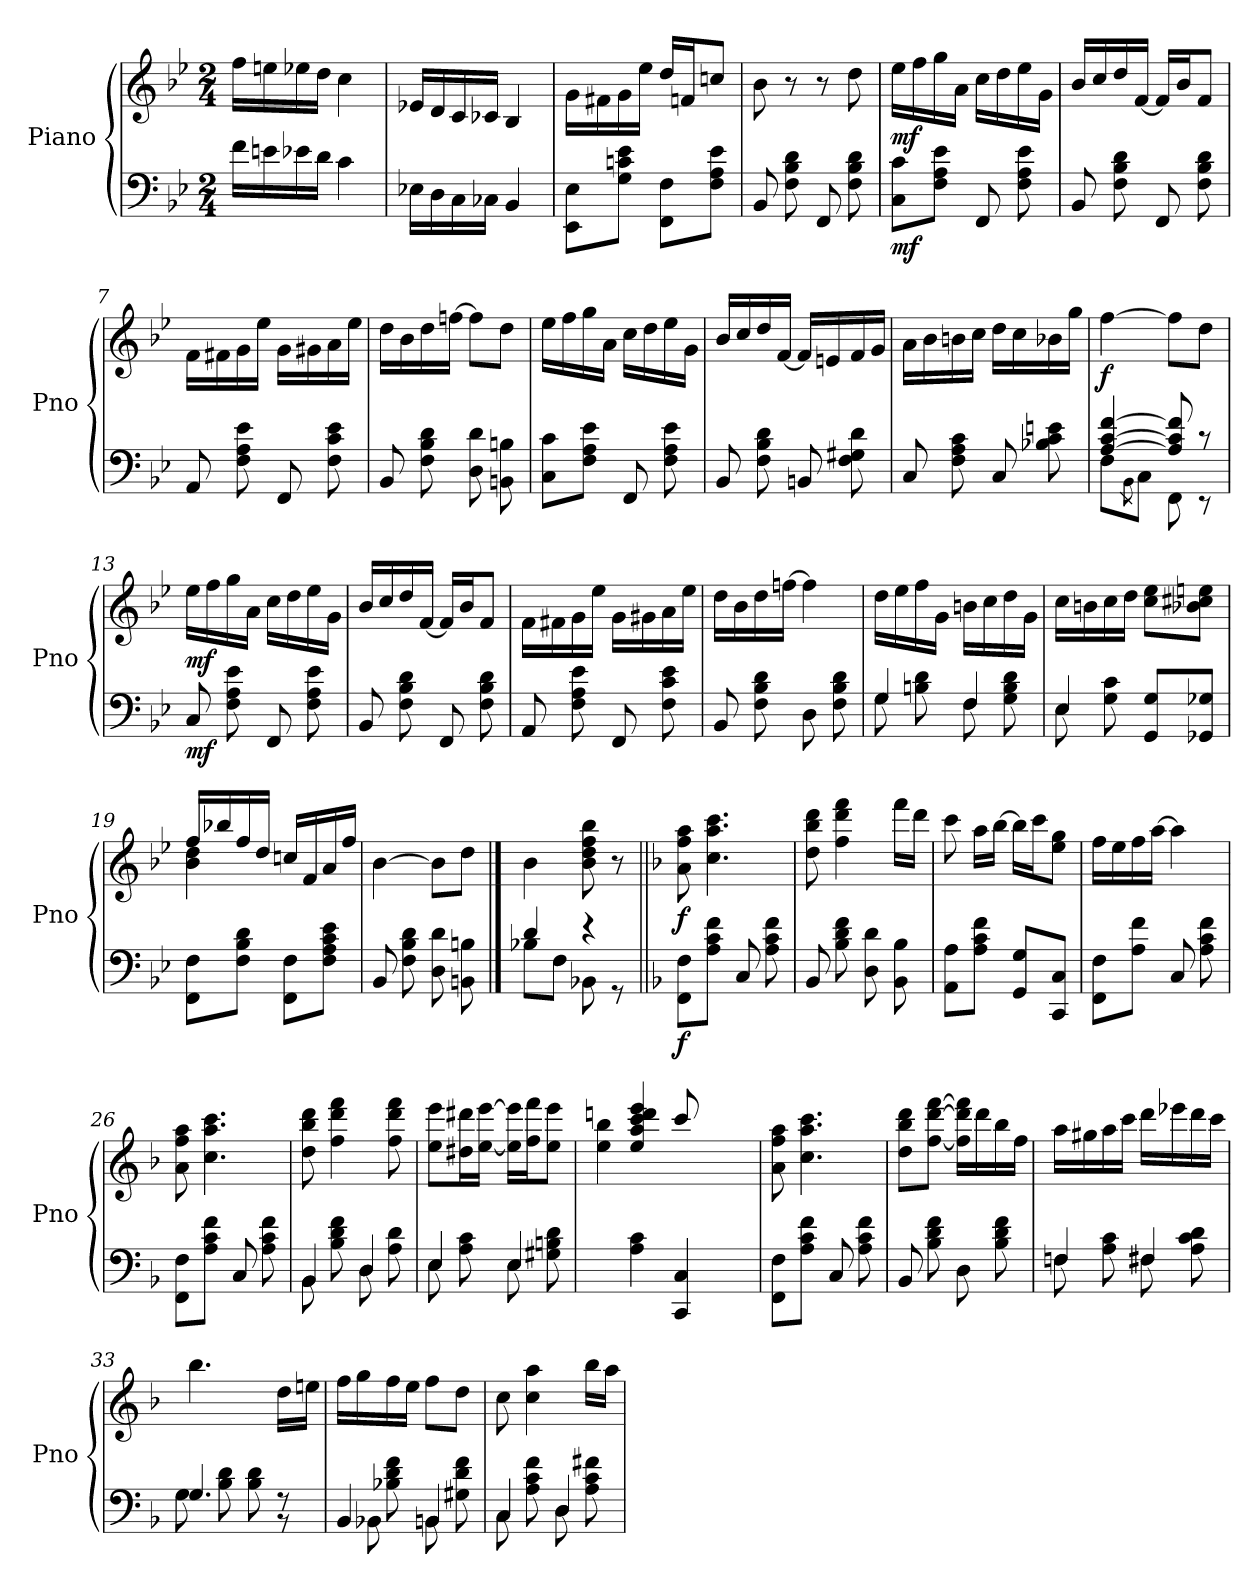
**kern	**dynam	**kern	**dynam
*part2	*part2	*part1	*part1
*staff2	*staff2	*staff1	*staff1
*I"Piano	*	*I"Piano	*
*I'Pno	*	*I'Pno	*
*clefF4	*	*clefG2	*
*k[b-e-]	*	*k[b-e-]	*
*M2/4	*	*M2/4	*
*MM90	*	*MM90	*
=1	=1	=1	=1
16f\LL	.	16ff\LL	.
16en\	.	16een\	.
16e-X\	.	16ee-X\	.
16d\JJ	.	16dd\JJ	.
4c\	.	4cc\	.
=2	=2	=2	=2
16E-X\LL	.	16e-X/LL	.
16D\	.	16d/	.
16C\	.	16c/	.
16C-X\JJ	.	16c-X/JJ	.
4BB-/	.	4B-/	.
=3	=3	=3	=3
8EE-\ 8E-\L	.	16g\LL	.
.	.	16f#X\	.
8G\ 8cn\ 8e-\J	.	16g\	.
.	.	16ee-\JJ	.
8FF\ 8F\L	.	16dd/LL	.
.	.	16fn/J	.
8F\ 8A\ 8e-\J	.	8ccn/J	.
=4	=4	=4	=4
8BB-/	.	8b-\	.
8F\ 8B-\ 8d\	.	8r	.
8FF/	.	8r	.
8F\ 8B-\ 8d\	.	8dd\	.
=5	=5	=5	=5
!	!LO:DY:b	!	!LO:DY:b
8C\ 8c\L	mf	16ee-\LL	mf
.	.	16ff\	.
8F\ 8A\ 8e-\J	.	16gg\	.
.	.	16a\JJ	.
8FF/	.	16cc\LL	.
.	.	16dd\	.
8F\ 8A\ 8e-\	.	16ee-\	.
.	.	16g\JJ	.
=6	=6	=6	=6
8BB-/	.	16b-/LL	.
.	.	16cc/	.
8F\ 8B-\ 8d\	.	16dd/	.
.	.	[16f/JJ	.
8FF/	.	16f/LL]	.
.	.	16b-/J	.
8F\ 8B-\ 8d\	.	8f/J	.
!!LO:LB:g=z
=7	=7	=7	=7
8AA/	.	16f\LL	.
.	.	16f#X\	.
8F\ 8A\ 8e-\	.	16g\	.
.	.	16ee-\JJ	.
8FF/	.	16g\LL	.
.	.	16g#X\	.
8F\ 8c\ 8e-\	.	16a\	.
.	.	16ee-\JJ	.
=8	=8	=8	=8
8BB-/	.	16dd\LL	.
.	.	16b-\	.
8F\ 8B-\ 8d\	.	16dd\	.
.	.	[16ffn\JJ	.
8D\ 8d\	.	8ff\L]	.
8BBn\ 8Bn\	.	8dd\J	.
=9	=9	=9	=9
8C\ 8c\L	.	16ee-\LL	.
.	.	16ff\	.
8F\ 8A\ 8e-\J	.	16gg\	.
.	.	16a\JJ	.
8FF/	.	16cc\LL	.
.	.	16dd\	.
8F\ 8A\ 8e-\	.	16ee-\	.
.	.	16g\JJ	.
=10	=10	=10	=10
8BB-/	.	16b-/LL	.
.	.	16cc/	.
8F\ 8B-\ 8d\	.	16dd/	.
.	.	[16f/JJ	.
8BBn/	.	16f/LL]	.
.	.	16en/	.
8F\ 8G#X\ 8d\	.	16f/	.
!	!	!	!LO:DY:b
.	.	16g/JJ	other-dynamics
=11	=11	=11	=11
8C/	.	16a\LL	.
.	.	16b-\	.
8F\ 8A\ 8c\	.	16bn\	.
.	.	16cc\JJ	.
!	!LO:DY:b	!	!LO:DY:b
8C/	other-dynamics	16dd\LL	other-dynamics
.	.	16cc\	.
8B-X\ 8c\ 8en\	.	16b-X\	.
.	.	16gg\JJ	.
!!LO:LB:g=z
=12	=12	=12	=12
*^	*	*	*
!	!	!LO:DY:b	!	!
!	!	!LO:DY:n=1:b	!	!LO:DY:b
[4A/ [4c/ [4f/	8F\L	f other-dynamics	[4ff\	f
.	8qBB-\	.	.	.
.	8C\J	.	.	.
8A/] 8c/] 8f/]	8FF\	.	8ff\L]	.
!	!	!	!	!LO:DY:b
8r	8r	.	8dd\J	other-dynamics
=13	=13	=13	=13	=13
!	!	!LO:DY:b	!	!LO:DY:b
*v	*v	*	*	*
8C/	mf	16ee-\LL	mf
.	.	16ff\	.
8F\ 8A\ 8e-\	.	16gg\	.
.	.	16a\JJ	.
8FF/	.	16cc\LL	.
.	.	16dd\	.
8F\ 8A\ 8e-\	.	16ee-\	.
.	.	16g\JJ	.
=14	=14	=14	=14
8BB-/	.	16b-/LL	.
.	.	16cc/	.
8F\ 8B-\ 8d\	.	16dd/	.
.	.	[16f/JJ	.
8FF/	.	16f/LL]	.
.	.	16b-/J	.
8F\ 8B-\ 8d\	.	8f/J	.
=15	=15	=15	=15
8AA/	.	16f\LL	.
.	.	16f#X\	.
8F\ 8A\ 8e-\	.	16g\	.
.	.	16ee-\JJ	.
8FF/	.	16g\LL	.
.	.	16g#X\	.
8F\ 8c\ 8e-\	.	16a\	.
.	.	16ee-\JJ	.
=16	=16	=16	=16
8BB-/	.	16dd\LL	.
.	.	16b-\	.
8F\ 8B-\ 8d\	.	16dd\	.
.	.	[16ffn\JJ	.
8D\	.	4ff\]	.
8F\ 8B-\ 8d\	.	.	.
=17	=17	=17	=17
*^	*	*	*
4G/	8G\	.	16dd\LL	.
.	.	.	16ee-\	.
.	8Bn\ 8d\	.	16ff\	.
.	.	.	16g\JJ	.
4F/	8F\	.	16bn\LL	.
.	.	.	16cc\	.
.	8G\ 8B\ 8d\	.	16dd\	.
.	.	.	16g\JJ	.
!!LO:LB:g=z
=18	=18	=18	=18	=18
4E-/	8E-\	.	16cc\LL	.
.	.	.	16bn\	.
.	8G\ 8c\	.	16cc\	.
.	.	.	16dd\JJ	.
8GG/ 8G/L	4ryy	.	8cc\ 8ee-\L	.
8GG-X/ 8G-X/J	.	.	8b-X\ 8cc#X\ 8een\J	.
*v	*v	*	*	*
=19	=19	=19	=19
*	*	*^	*
8FF\ 8F\L	.	16ff/LL	4b-\ 4dd\	.
.	.	16bb-X/	.	.
8F\ 8B-\ 8d\J	.	16ff/	.	.
.	.	16dd/JJ	.	.
8FF\ 8F\L	.	16ccn/LL	4ryy	.
.	.	16f/	.	.
8F\ 8A\ 8c\ 8e-\J	.	16a/	.	.
.	.	16ff/JJ	.	.
*	*	*v	*v	*
=20	=20	=20	=20
8BB-/	.	[4b-\	.
8F\ 8B-\ 8d\	.	.	.
8D\ 8d\	.	8b-\L]	.
8BBn\ 8Bn\	.	8dd\J	.
==21	==21	==21	==21
*^	*	*	*
4d/	8B-X\L	.	4b-\	.
.	8F\J	.	.	.
4r	8BB-X\	.	8b-\ 8dd\ 8ff\ 8bb-\	.
.	8r	.	8r	.
*v	*v	*	*	*
=22||	=22||	=22||	=22||
*k[b-]	*	*k[b-]	*
*^	*	*	*
!	!	!LO:DY:b	!	!LO:DY:b
*v	*v	*	*	*
8FF\ 8F\L	f	8a\ 8ff\ 8aa\	f
8A\ 8c\ 8f\J	.	4.cc\ 4.aa\ 4.ccc\	.
8C/	.	.	.
8A\ 8c\ 8f\	.	.	.
=23	=23	=23	=23
8BB-/	.	8dd\ 8bb-\ 8ddd\	.
8B-\ 8d\ 8f\	.	4ff\ 4ddd\ 4fff\	.
8D\ 8d\	.	.	.
8BB-\ 8B-\	.	16fff\LL	.
.	.	16ddd\JJ	.
!!LO:LB:g=z
=24	=24	=24	=24
8AA\ 8A\L	.	8ccc\	.
8A\ 8c\ 8f\J	.	16aa\LL	.
.	.	[16bb-\JJ	.
8GG/ 8G/L	.	16bb-\LL]	.
.	.	16ccc\J	.
8CC/ 8C/J	.	8ee\ 8gg\J	.
=25	=25	=25	=25
8FF\ 8F\L	.	16ff\LL	.
.	.	16ee\	.
8A\ 8f\J	.	16ff\	.
.	.	[16aa\JJ	.
8C/	.	4aa\]	.
8A\ 8c\ 8f\	.	.	.
=26	=26	=26	=26
8FF\ 8F\L	.	8a\ 8ff\ 8aa\	.
8A\ 8c\ 8f\J	.	4.cc\ 4.aa\ 4.ccc\	.
8C/	.	.	.
8A\ 8c\ 8f\	.	.	.
=27	=27	=27	=27
*^	*	*	*
4BB-/	8BB-\	.	8dd\ 8bb-\ 8ddd\	.
.	8B-\ 8d\ 8f\	.	4ff\ 4ddd\ 4fff\	.
4D/	8D\	.	.	.
.	8A\ 8d\	.	8ff\ 8ddd\ 8fff\	.
=28	=28	=28	=28	=28
4E/	8E\	.	8ee\ 8eee\L	.
.	8A\ 8c\	.	16dd#X\ 16ddd#X\L	.
.	.	.	[16ee\ [16eee\JJ	.
4E/	8E\	.	16ee\] 16eee\]LL	.
.	.	.	16ff\ 16fff\J	.
.	8G#X\ 8Bn\ 8d\	.	8ee\ 8eee\J	.
*v	*v	*	*	*
=29	=29	=29	=29
*	*	*^	*
4A\ 4c\	.	4ee/ 4aa/ 4ccc/ 4dddn/ 4eee/	4ee\ 4bb-\	.
4CC/ 4C/	.	8ccc/	4ryy	.
.	.	4ryy	.	.
8ryy	.	.	8ryy	.
*	*	*v	*v	*
=30	=30	=30	=30
8FF\ 8F\L	.	8a\ 8ff\ 8aa\	.
8A\ 8c\ 8f\J	.	4.cc\ 4.aa\ 4.ccc\	.
8C/	.	.	.
8A\ 8c\ 8f\	.	.	.
!!LO:PB:g=z
=31	=31	=31	=31
8BB-/	.	8dd\ 8bb-\ 8ddd\L	.
8B-\ 8d\ 8f\	.	[8ff\ [8ddd\ [8fff\J	.
8D\	.	16ff\] 16ddd\] 16fff\]LL	.
.	.	16ddd\	.
8B-\ 8d\ 8f\	.	16bb-\	.
.	.	16ff\JJ	.
=32	=32	=32	=32
*^	*	*	*
4F/	8Fn\	.	16aa\LL	.
.	.	.	16gg#X\	.
.	8A\ 8c\	.	16aa\	.
.	.	.	16ccc\JJ	.
4F#X/	8F#\	.	16ddd\LL	.
.	.	.	16eee-X\	.
.	8A\ 8c\ 8d\	.	16ddd\	.
.	.	.	16ccc\JJ	.
=33	=33	=33	=33	=33
4.G/	8G\	.	4.bb-\	.
.	8B-\ 8d\	.	.	.
.	8B-\ 8d\	.	.	.
8r	8r	.	16dd\LL	.
.	.	.	16een\JJ	.
=34	=34	=34	=34	=34
4BB-/	8BB-X\	.	16ff\LL	.
.	.	.	16gg\	.
.	8B-X\ 8d\ 8f\	.	16ff\	.
.	.	.	16ee\JJ	.
4BBn/	8BB\	.	8ff\L	.
.	8G#X\ 8d\ 8f\	.	8dd\J	.
=35	=35	=35	=35	=35
4C/	8C\	.	8cc\	.
.	8A\ 8c\ 8f\	.	4cc\ 4aa\	.
4D/	8D\	.	.	.
.	8A\ 8c\ 8f#X\	.	16bb-\LL	.
.	.	.	16aa\JJ	.
*v	*v	*	*	*
=	=	=	=
*-	*-	*-	*-
